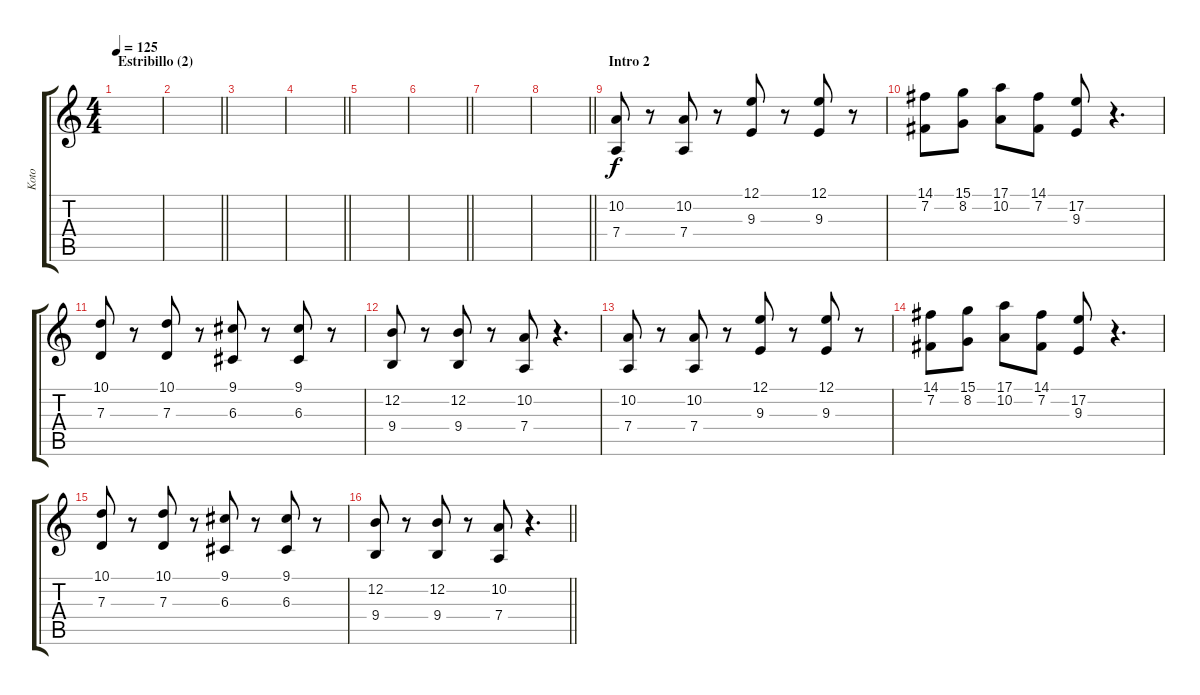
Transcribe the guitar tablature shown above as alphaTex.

\track ("Koto" "Koto") {instrument koto}
\staff {score tabs}
\tuning (E4 B3 G3 D3 A2 E2) {hide}
\ts (4 4)
\section ("" "Estribillo (2)")
\tempo 125
\clef g2
\ks c
|
\barLineRight lightlight
|
|
\barLineRight lightlight
|
|
\barLineRight lightlight
|
|
\barLineRight lightlight
|
\section ("" "Intro 2")
(10.2 7.4).8 r.8 (10.2 7.4).8 r.8 (12.1 9.3).8 r.8 (12.1 9.3).8 r.8 |
(14.1 7.2).8 (15.1 8.2).8 (17.1 10.2).8 (14.1 7.2).8 (17.2 9.3).8 r.4{d} |
(10.1 7.3).8 r.8 (10.1 7.3).8 r.8 (9.1 6.3).8 r.8 (9.1 6.3).8 r.8 |
(12.2 9.4).8 r.8 (12.2 9.4).8 r.8 (10.2 7.4).8 r.4{d} |
(10.2 7.4).8 r.8 (10.2 7.4).8 r.8 (12.1 9.3).8 r.8 (12.1 9.3).8 r.8 |
(14.1 7.2).8 (15.1 8.2).8 (17.1 10.2).8 (14.1 7.2).8 (17.2 9.3).8 r.4{d} |
(10.1 7.3).8 r.8 (10.1 7.3).8 r.8 (9.1 6.3).8 r.8 (9.1 6.3).8 r.8 |
\barLineRight lightlight
(12.2 9.4).8 r.8 (12.2 9.4).8 r.8 (10.2 7.4).8 r.4{d}
